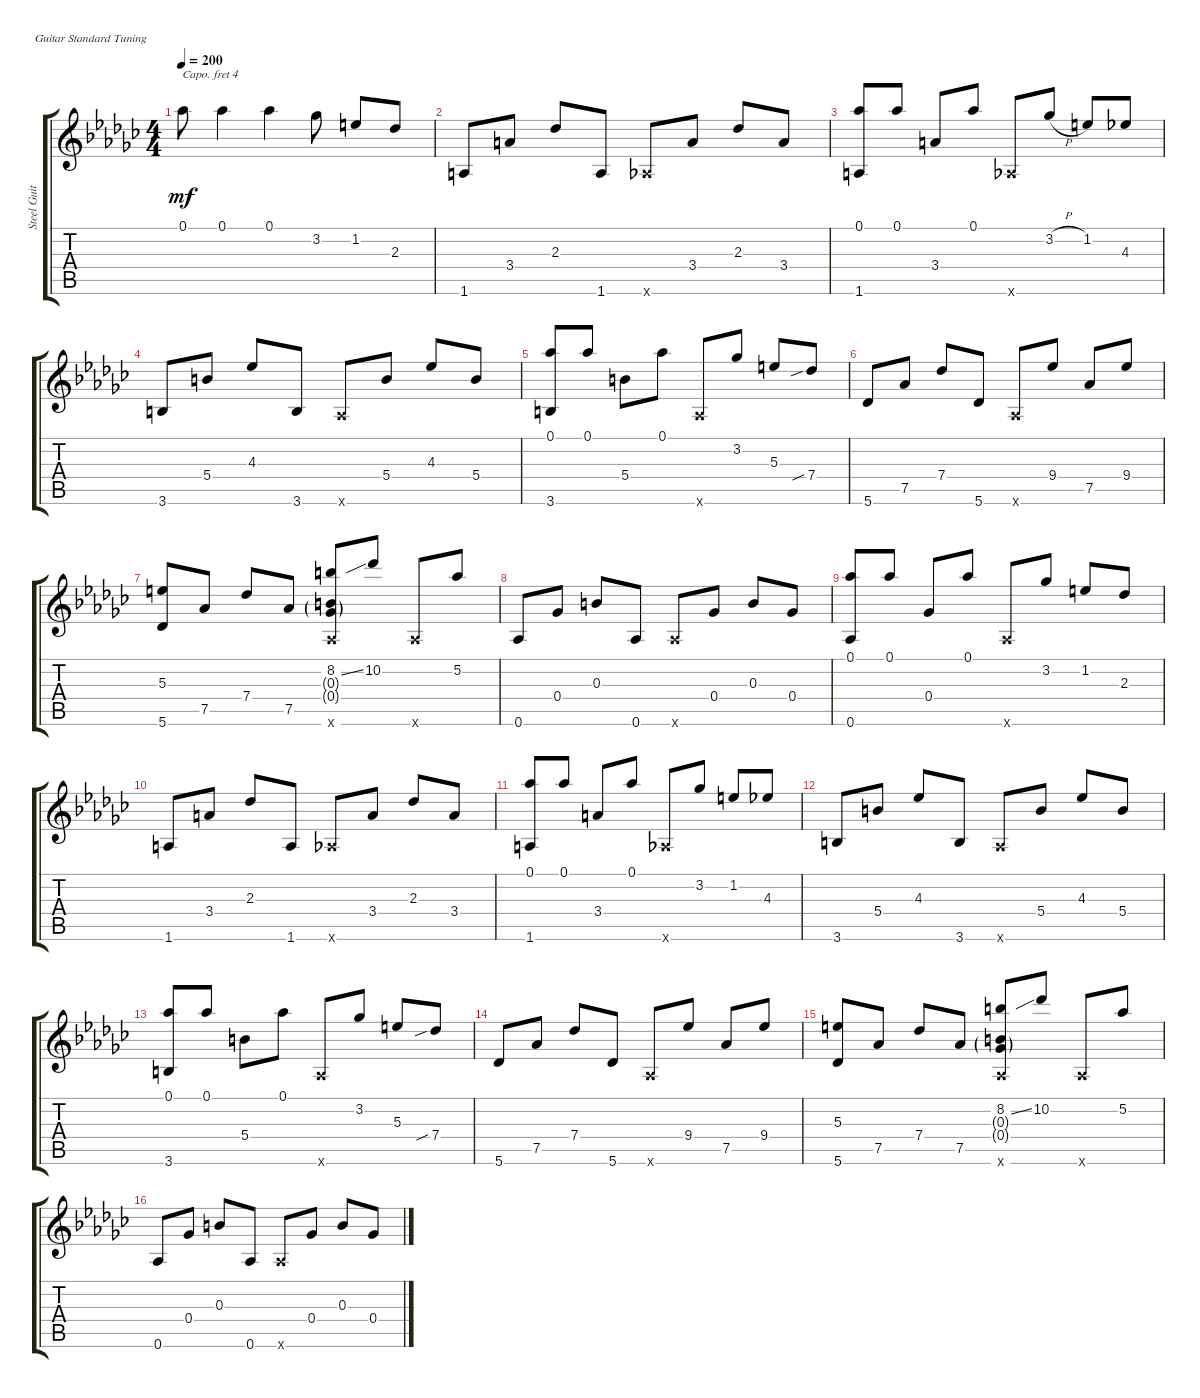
\defaultSystemsLayout 4
\bracketExtendMode groupsimilarinstruments
\otherSystemsTrackNameOrientation horizontal
\track ("Steel Guitar" "Steel Guit") {instrument acousticguitarsteel}
\staff {score tabs}
\capo 4
\tuning (E4 B3 G3 D3 A2 E2)
\ts (4 4)
\tempo 200
\clef g2
\scale
1.00243
\ks gb
0.1{acc forcenatural}.8{dy mf instrument acousticguitarsteel beam Down} 0.1{acc forcenatural}.4{beam Down} 0.1{acc forcenatural}.4{beam Down} 3.2{acc forcenatural}.8{beam Down} 1.2{acc #}.8{beam Up} 2.3{acc forcenatural}.8{beam Up} |
\scale
0.996779 1.6{acc #}.8{beam Up} 3.4{acc #}.8{beam Up} 2.3{acc forcenatural}.8{beam Up} 1.6{acc #}.8{beam Up} 0.6{x acc forcenatural}.8{beam Up} 3.4{acc #}.8{beam Up} 2.3{acc forcenatural}.8{beam Up} 3.4{acc #}.8{beam Up} |
\scale
1.00033 (1.6{acc #} 0.1{acc forcenatural}).8{beam Up} 0.1{acc forcenatural}.8{beam Up} 3.4{acc #}.8{beam Up} 0.1{acc forcenatural}.8{beam Up} 0.6{x acc forcenatural}.8{beam Up} 3.2{h acc forcenatural}.8{beam Up} 1.2{acc #}.8{beam Up} 4.3{acc forcenatural}.8{beam Up} |
3.6{acc forcenatural}.8{beam Up} 5.4{acc forcenatural}.8{beam Up} 4.3{acc forcenatural}.8{beam Up} 3.6{acc forcenatural}.8{beam Up} 0.6{x acc forcenatural}.8{beam Up} 5.4{acc forcenatural}.8{beam Up} 4.3{acc forcenatural}.8{beam Up} 5.4{acc forcenatural}.8{beam Up} |
(3.6{acc forcenatural} 0.1{acc forcenatural}).8{beam Up} 0.1{acc forcenatural}.8{beam Up} 5.4{acc forcenatural}.8{beam Down} 0.1{acc forcenatural}.8{beam Down} 0.6{x acc forcenatural}.8{beam Up} 3.2{acc forcenatural}.8{beam Up} 5.3{acc #}.8{beam Up} 7.4{sib acc forcenatural}.8{beam Up} |
5.6{acc forcenatural}.8{beam Up} 7.5{acc forcenatural}.8{beam Up} 7.4{acc forcenatural}.8{beam Up} 5.6{acc forcenatural}.8{beam Up} 0.6{x acc forcenatural}.8{beam Up} 9.4{acc forcenatural}.8{beam Up} 7.5{acc forcenatural}.8{beam Up} 9.4{acc forcenatural}.8{beam Up} |
(5.6{acc forcenatural} 5.3{acc #}).8{beam Up} 7.5{acc forcenatural}.8{beam Up} 7.4{acc forcenatural}.8{beam Up} 7.5{acc forcenatural}.8{beam Up} (0.6{x acc forcenatural} 8.2{ss acc forcenatural} 0.3{g acc forcenatural} 0.4{g acc forcenatural}).8{beam Up} 10.2{acc forcenatural}.8{beam Up} 0.6{x acc forcenatural}.8{beam Up} 5.2{acc forcenatural}.8{beam Up} |
0.6{acc forcenatural}.8{beam Up} 0.4{acc forcenatural}.8{beam Up} 0.3{acc forcenatural}.8{beam Up} 0.6{acc forcenatural}.8{beam Up} 0.6{x acc forcenatural}.8{beam Up} 0.4{acc forcenatural}.8{beam Up} 0.3{acc forcenatural}.8{beam Up} 0.4{acc forcenatural}.8{beam Up} |
(0.1{acc forcenatural} 0.6{acc forcenatural}).8{beam Up} 0.1{acc forcenatural}.8{beam Up} 0.4{acc forcenatural}.8{beam Up} 0.1{acc forcenatural}.8{beam Up} 0.6{x acc forcenatural}.8{beam Up} 3.2{acc forcenatural}.8{beam Up} 1.2{acc #}.8{beam Up} 2.3{acc forcenatural}.8{beam Up} |
1.6{acc #}.8{beam Up} 3.4{acc #}.8{beam Up} 2.3{acc forcenatural}.8{beam Up} 1.6{acc #}.8{beam Up} 0.6{x acc forcenatural}.8{beam Up} 3.4{acc #}.8{beam Up} 2.3{acc forcenatural}.8{beam Up} 3.4{acc #}.8{beam Up} |
(1.6{acc #} 0.1{acc forcenatural}).8{beam Up} 0.1{acc forcenatural}.8{beam Up} 3.4{acc #}.8{beam Up} 0.1{acc forcenatural}.8{beam Up} 0.6{x acc forcenatural}.8{beam Up} 3.2{acc forcenatural}.8{beam Up} 1.2{acc #}.8{beam Up} 4.3{acc forcenatural}.8{beam Up} |
3.6{acc forcenatural}.8{beam Up} 5.4{acc forcenatural}.8{beam Up} 4.3{acc forcenatural}.8{beam Up} 3.6{acc forcenatural}.8{beam Up} 0.6{x acc forcenatural}.8{beam Up} 5.4{acc forcenatural}.8{beam Up} 4.3{acc forcenatural}.8{beam Up} 5.4{acc forcenatural}.8{beam Up} |
(3.6{acc forcenatural} 0.1{acc forcenatural}).8{beam Up} 0.1{acc forcenatural}.8{beam Up} 5.4{acc forcenatural}.8{beam Down} 0.1{acc forcenatural}.8{beam Down} 0.6{x acc forcenatural}.8{beam Up} 3.2{acc forcenatural}.8{beam Up} 5.3{acc #}.8{beam Up} 7.4{sib acc forcenatural}.8{beam Up} |
5.6{acc forcenatural}.8{beam Up} 7.5{acc forcenatural}.8{beam Up} 7.4{acc forcenatural}.8{beam Up} 5.6{acc forcenatural}.8{beam Up} 0.6{x acc forcenatural}.8{beam Up} 9.4{acc forcenatural}.8{beam Up} 7.5{acc forcenatural}.8{beam Up} 9.4{acc forcenatural}.8{beam Up} |
(5.6{acc forcenatural} 5.3{acc #}).8{beam Up} 7.5{acc forcenatural}.8{beam Up} 7.4{acc forcenatural}.8{beam Up} 7.5{acc forcenatural}.8{beam Up} (0.6{x acc forcenatural} 8.2{ss acc forcenatural} 0.3{g acc forcenatural} 0.4{g acc forcenatural}).8{beam Up} 10.2{acc forcenatural}.8{beam Up} 0.6{x acc forcenatural}.8{beam Up} 5.2{acc forcenatural}.8{beam Up} |
0.6{acc forcenatural}.8{beam Up} 0.4{acc forcenatural}.8{beam Up} 0.3{acc forcenatural}.8{beam Up} 0.6{acc forcenatural}.8{beam Up} 0.6{x acc forcenatural}.8{beam Up} 0.4{acc forcenatural}.8{beam Up} 0.3{acc forcenatural}.8{beam Up} 0.4{acc forcenatural}.8{beam Up}
